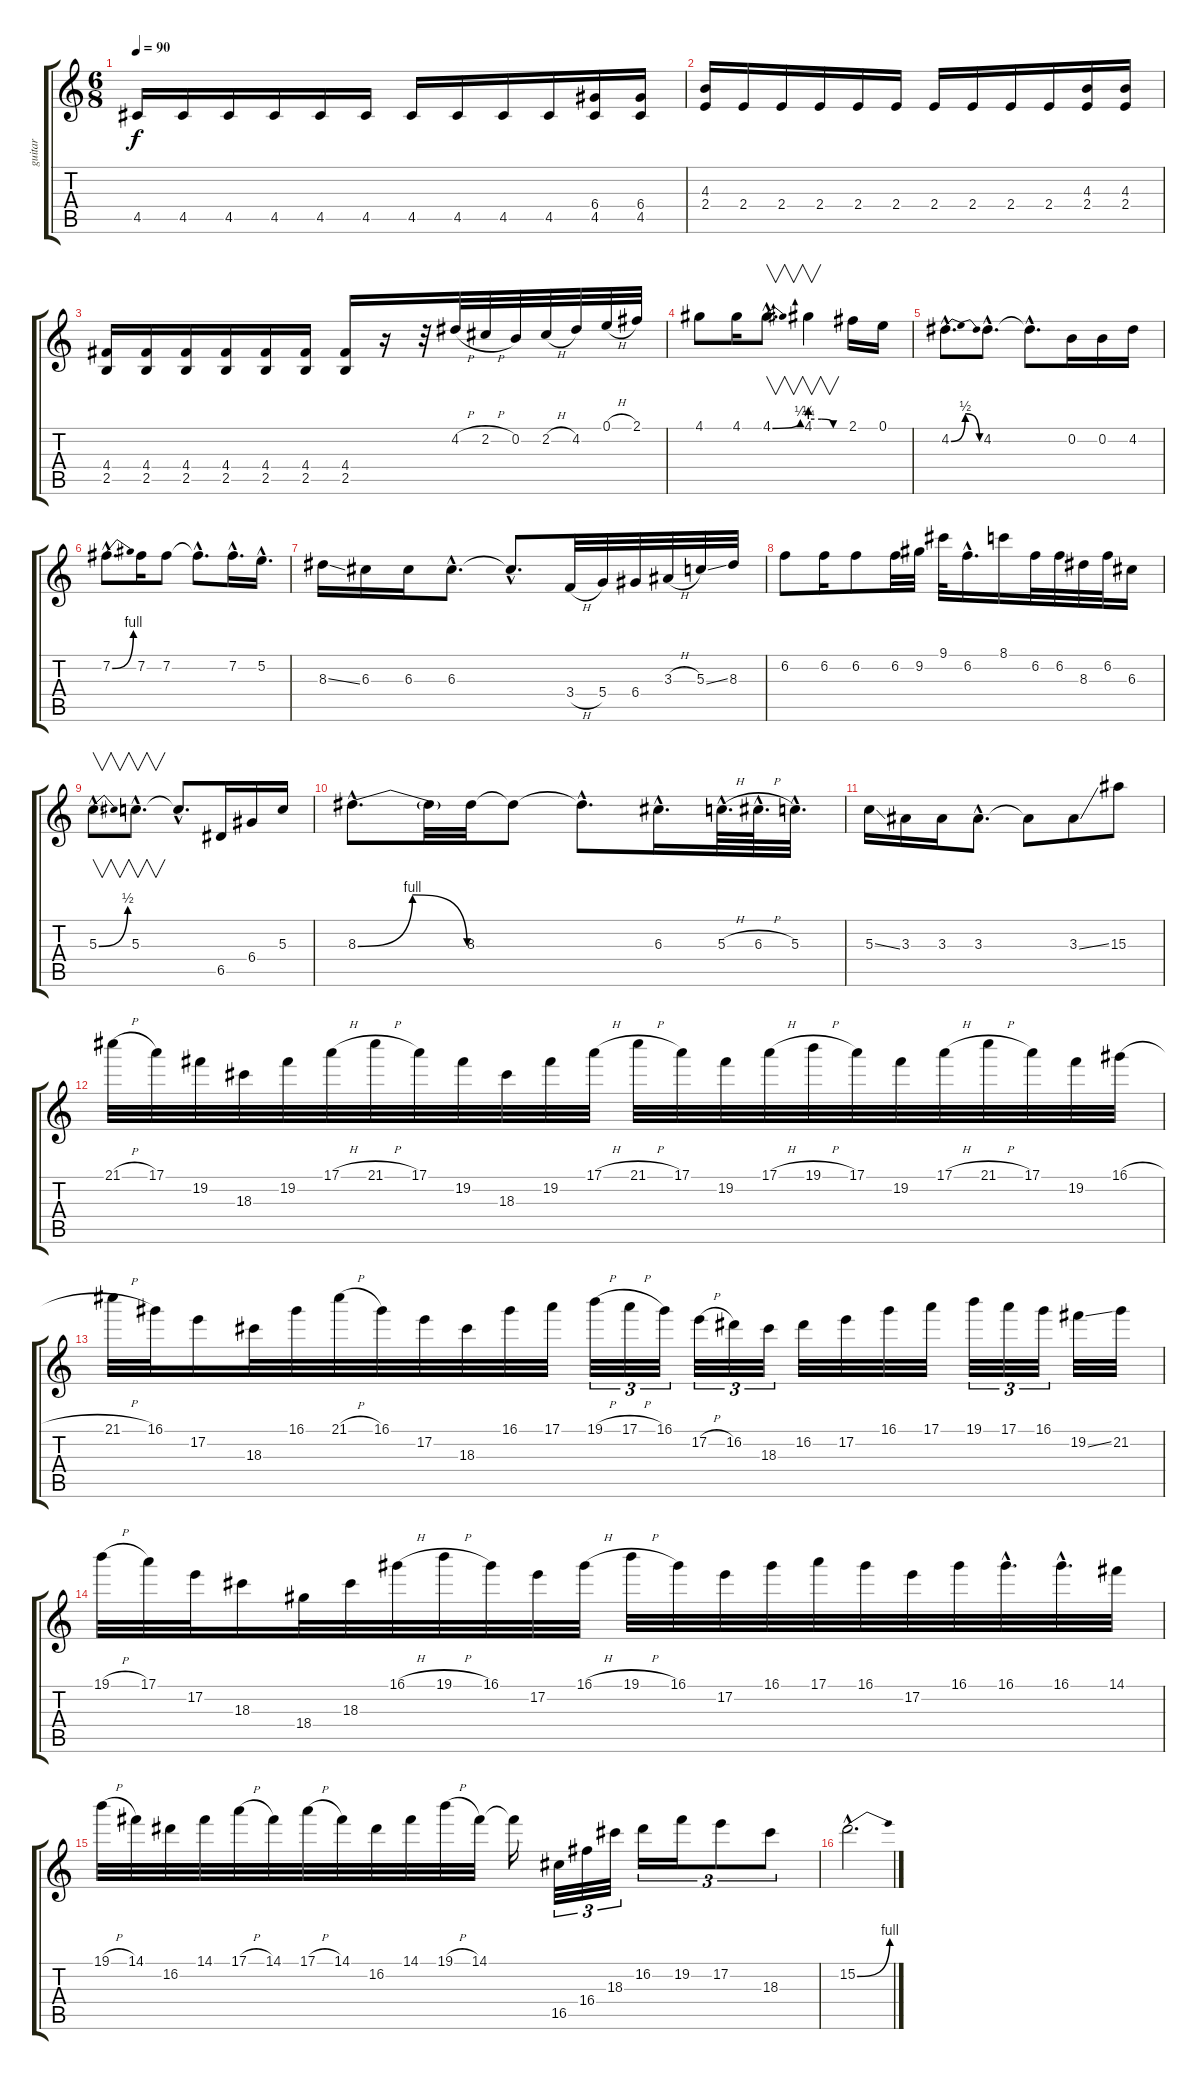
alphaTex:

\track ("guitar" "guitar") {instrument electricguitarclean}
\staff {score tabs}
\tuning (E4 B3 G3 D3 A2 E2) {hide}
\ts (6 8)
\tempo 90
\clef g2
\ks c
4.5.16{dy f} 4.5.16 4.5.16 4.5.16 4.5.16 4.5.16 4.5.16 4.5.16 4.5.16 4.5.16 (6.4 4.5).16 (6.4 4.5).16 |
(4.3 2.4).16 2.4.16 2.4.16 2.4.16 2.4.16 2.4.16 2.4.16 2.4.16 2.4.16 2.4.16 (4.3 2.4).16 (4.3 2.4).16 |
(4.4 2.5).16 (4.4 2.5).16 (4.4 2.5).16 (4.4 2.5).16 (4.4 2.5).16 (4.4 2.5).16 (4.4 2.5).16 r.16 r.32 4.2{h}.32{volume 16} 2.2{h}.32 0.2.32 2.2{h}.32 4.2.32 0.1{h}.32 2.1.32 |
4.1.8 4.1.16 4.1{be (bend 0 0 60 1) hac}.8{v d} 4.1{be (custom 0 1 20 1 40 0 60 0)}.4{v} 2.1.16 0.1.16 |
4.2{be (bendrelease 0 0 15 2 45 2 60 0) hac}.8{d} 4.2{hac}.8{d} 4.2{hac t}.8{d} 0.2.16 0.2.16 4.2.16 |
7.2{be (bend 0 0 60 4) hac}.8{d} 7.2.16 7.2.8 7.2{hac t}.8{d} 7.2{hac}.16{d} 5.2{hac}.16{d} |
8.3{ss}.16 6.3.16 6.3.16 6.3{hac}.8{d} 6.3{hac t}.8{d} 3.4{h}.32 5.4.32 6.4.32 3.3{h}.32 5.3{ss}.32 8.3.32 |
6.2.8 6.2.16 6.2.8 6.2.32 9.2.32 9.1.32 6.2{hac}.16{d} 8.1.16 6.2.32 6.2.32 8.3.32 6.2.32 6.3.16 |
5.3{be (bend 0 0 60 2) hac}.8{v d} 5.3{hac}.8{v d} 5.3{hac t}.8{d} 6.5.16 6.4.16 5.3.16 |
8.3{be (bendrelease 0 0 15 4 45 4 60 0) hac}.8{d} 8.3{t}.32 8.3.32 8.3{t}.8 8.3{hac t}.8{d} 6.3{hac}.16{d} 5.3{h hac}.64{d} 6.3{h hac}.64{d} 5.3{hac}.32{d} |
5.3{ss}.16 3.3.16 3.3.16 3.3{hac}.8{d} 3.3{t}.8 3.3{ss}.8 15.3.8 |
21.1{h}.32 17.1.32 19.2.32 18.3.32 19.2.32 17.1{h}.32 21.1{h}.32 17.1.32 19.2.32 18.3.32 19.2.32 17.1{h}.32 21.1{h}.32 17.1.32 19.2.32 17.1{h}.32 19.1{h}.32 17.1.32 19.2.32 17.1{h}.32 21.1{h}.32 17.1.32 19.2.32 16.1{h}.32 |
21.1{h}.32 16.1.32 17.2.16 18.3.32 16.1.32 21.1{h}.32 16.1.32 17.2.32 18.3.32 16.1.32 17.1.32 19.1{h}.32{tu (3 2)} 17.1{h}.32{tu (3 2)} 16.1.32{tu (3 2)} 17.2{h}.32{tu (3 2)} 16.2.32{tu (3 2)} 18.3.32{tu (3 2)} 16.2.32 17.2.32 16.1.32 17.1.32 19.1.32{tu (3 2)} 17.1.32{tu (3 2)} 16.1.32{tu (3 2)} 19.2{ss}.32 21.2.32 |
19.1{h}.32 17.1.32 17.2.32 18.3.16 18.4.32 18.3.32 16.1{h}.32 19.1{h}.32 16.1.32 17.2.32 16.1{h}.32 19.1{h}.32 16.1.32 17.2.32 16.1.32 17.1.32 16.1.32 17.2.32 16.1.32 16.1{hac}.32{d} 16.1{hac}.32{d} 14.1.32 |
19.1{h}.32 14.1.32 16.2.32 14.1.32 17.1{h}.32 14.1.32 17.1{h}.32 14.1.32 16.2.32 14.1.32 19.1{h}.32 14.1.32 14.1{t}.16 16.5.32{tu (3 2)} 16.4.32{tu (3 2)} 18.3.32{tu (3 2)} 16.2.16{tu (3 2)} 19.2.16{tu (3 2)} 17.2.8{tu (3 2)} 18.3.8{tu (3 2)} |
15.2{be (bend 0 0 60 4) hac}.2{d}
